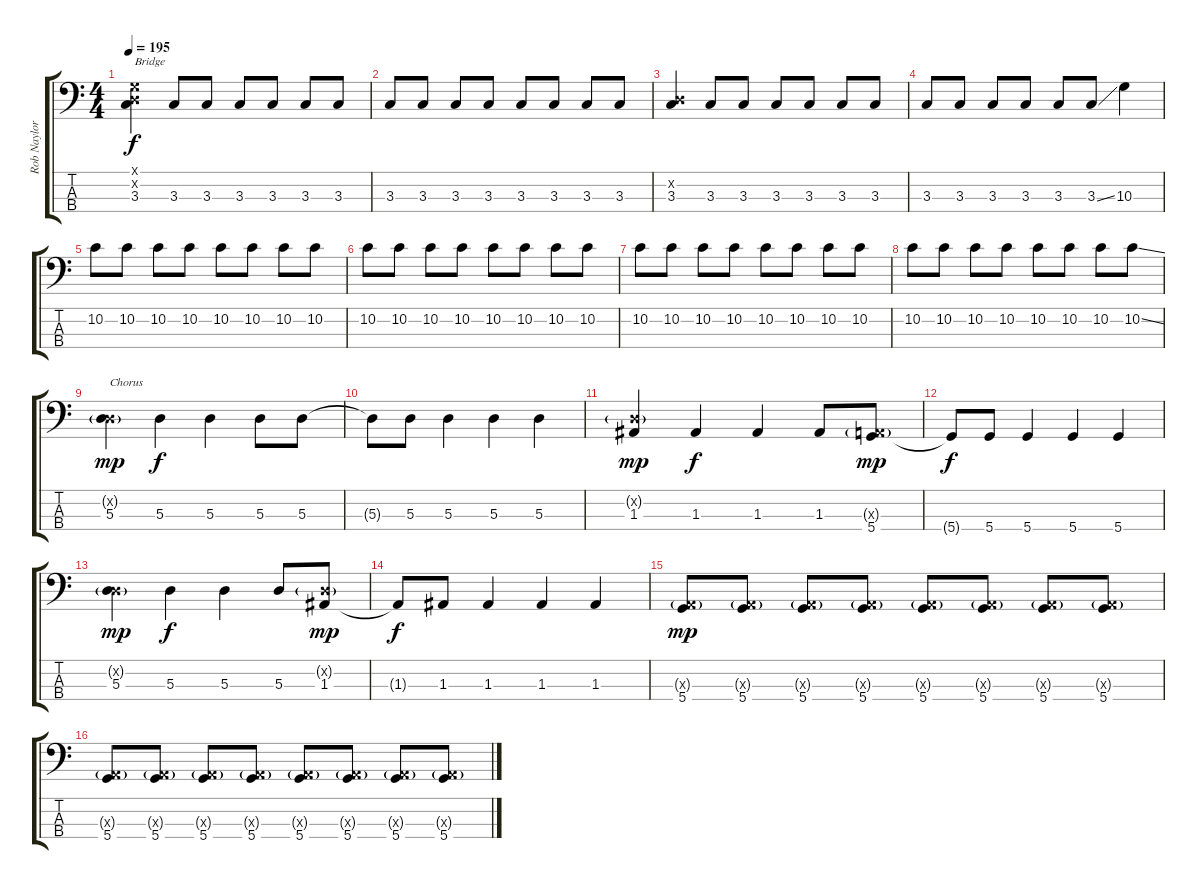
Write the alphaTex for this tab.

\track ("Rob Naylor" "Rob Naylor") {instrument electricbasspick}
\staff {score tabs}
\tuning (G2 D2 A1 D1) {hide}
\ts (4 4)
\tempo 195
\clef f4
\ks c
(0.1{x} 0.2{x} 3.3).4{txt "Bridge" dy f} 3.3.8 3.3.8 3.3.8 3.3.8 3.3.8 3.3.8 |
3.3.8 3.3.8 3.3.8 3.3.8 3.3.8 3.3.8 3.3.8 3.3.8 |
(0.2{x} 3.3).4 3.3.8 3.3.8 3.3.8 3.3.8 3.3.8 3.3.8 |
3.3.8 3.3.8 3.3.8 3.3.8 3.3.8 3.3{ss}.8 10.3.4 |
10.2.8 10.2.8 10.2.8 10.2.8 10.2.8 10.2.8 10.2.8 10.2.8 |
10.2.8 10.2.8 10.2.8 10.2.8 10.2.8 10.2.8 10.2.8 10.2.8 |
10.2.8 10.2.8 10.2.8 10.2.8 10.2.8 10.2.8 10.2.8 10.2.8 |
10.2.8 10.2.8 10.2.8 10.2.8 10.2.8 10.2.8 10.2.8 10.2{ss}.8 |
(0.2{g x} 5.3).4{txt "Chorus" dy mp} 5.3.4{dy f} 5.3.4 5.3.8 5.3.8 |
5.3{t}.8 5.3.8 5.3.4 5.3.4 5.3.4 |
(0.2{g x} 1.3).4{dy mp} 1.3.4{dy f} 1.3.4 1.3.8 (0.3{g x} 5.4).8{dy mp} |
5.4{t}.8{dy f} 5.4.8 5.4.4 5.4.4 5.4.4 |
(0.2{g x} 5.3).4{dy mp} 5.3.4{dy f} 5.3.4 5.3.8 (0.2{g x} 1.3).8{dy mp} |
1.3{t}.8{dy f} 1.3.8 1.3.4 1.3.4 1.3.4 |
(0.3{g x} 5.4).8{dy mp} (0.3{g x} 5.4).8 (0.3{g x} 5.4).8 (0.3{g x} 5.4).8 (0.3{g x} 5.4).8 (0.3{g x} 5.4).8 (0.3{g x} 5.4).8 (0.3{g x} 5.4).8 |
(0.3{g x} 5.4).8 (0.3{g x} 5.4).8 (0.3{g x} 5.4).8 (0.3{g x} 5.4).8 (0.3{g x} 5.4).8 (0.3{g x} 5.4).8 (0.3{g x} 5.4).8 (0.3{g x} 5.4).8
